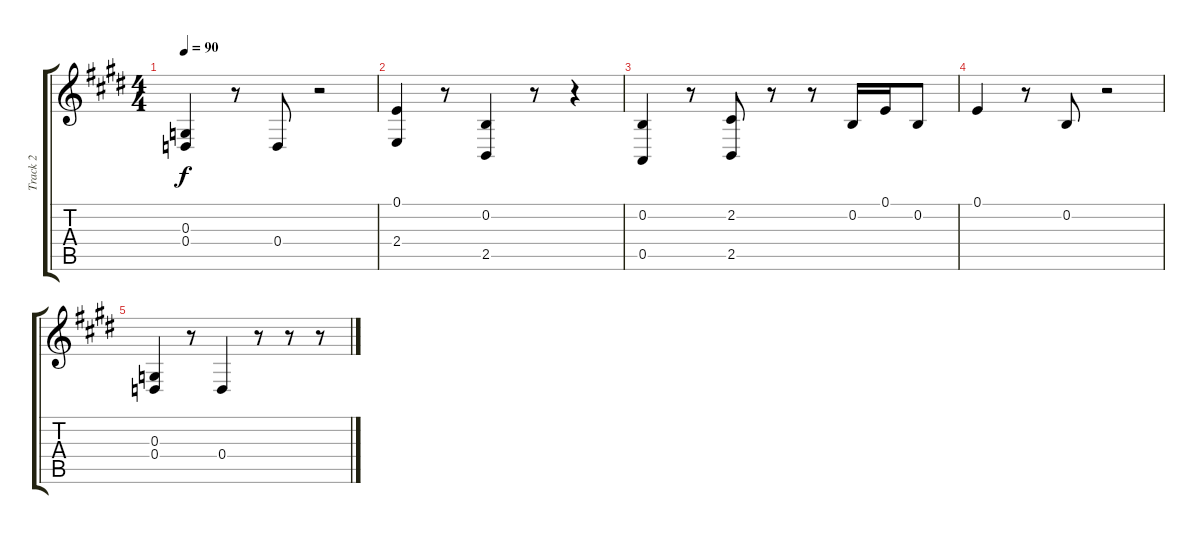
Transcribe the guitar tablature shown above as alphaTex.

\track ("Track 2" "Track 2") {instrument melodictom}
\staff {score tabs}
\tuning (E4 B3 G3 D3 A2 E2) {hide}
\ts (4 4)
\tempo 90
\clef g2
\ks e
(0.3 0.4).4{dy f} r.8 0.4.8 r.2 |
(0.1 2.4).4 r.8 (0.2 2.5).4 r.8 r.4 |
(0.2 0.5).4 r.8 (2.2 2.5).8 r.8 r.8 0.2.16 0.1.16 0.2.8 |
0.1.4 r.8 0.2.8 r.2 |
(0.3 0.4).4 r.8 0.4.4 r.8 r.8 r.8
